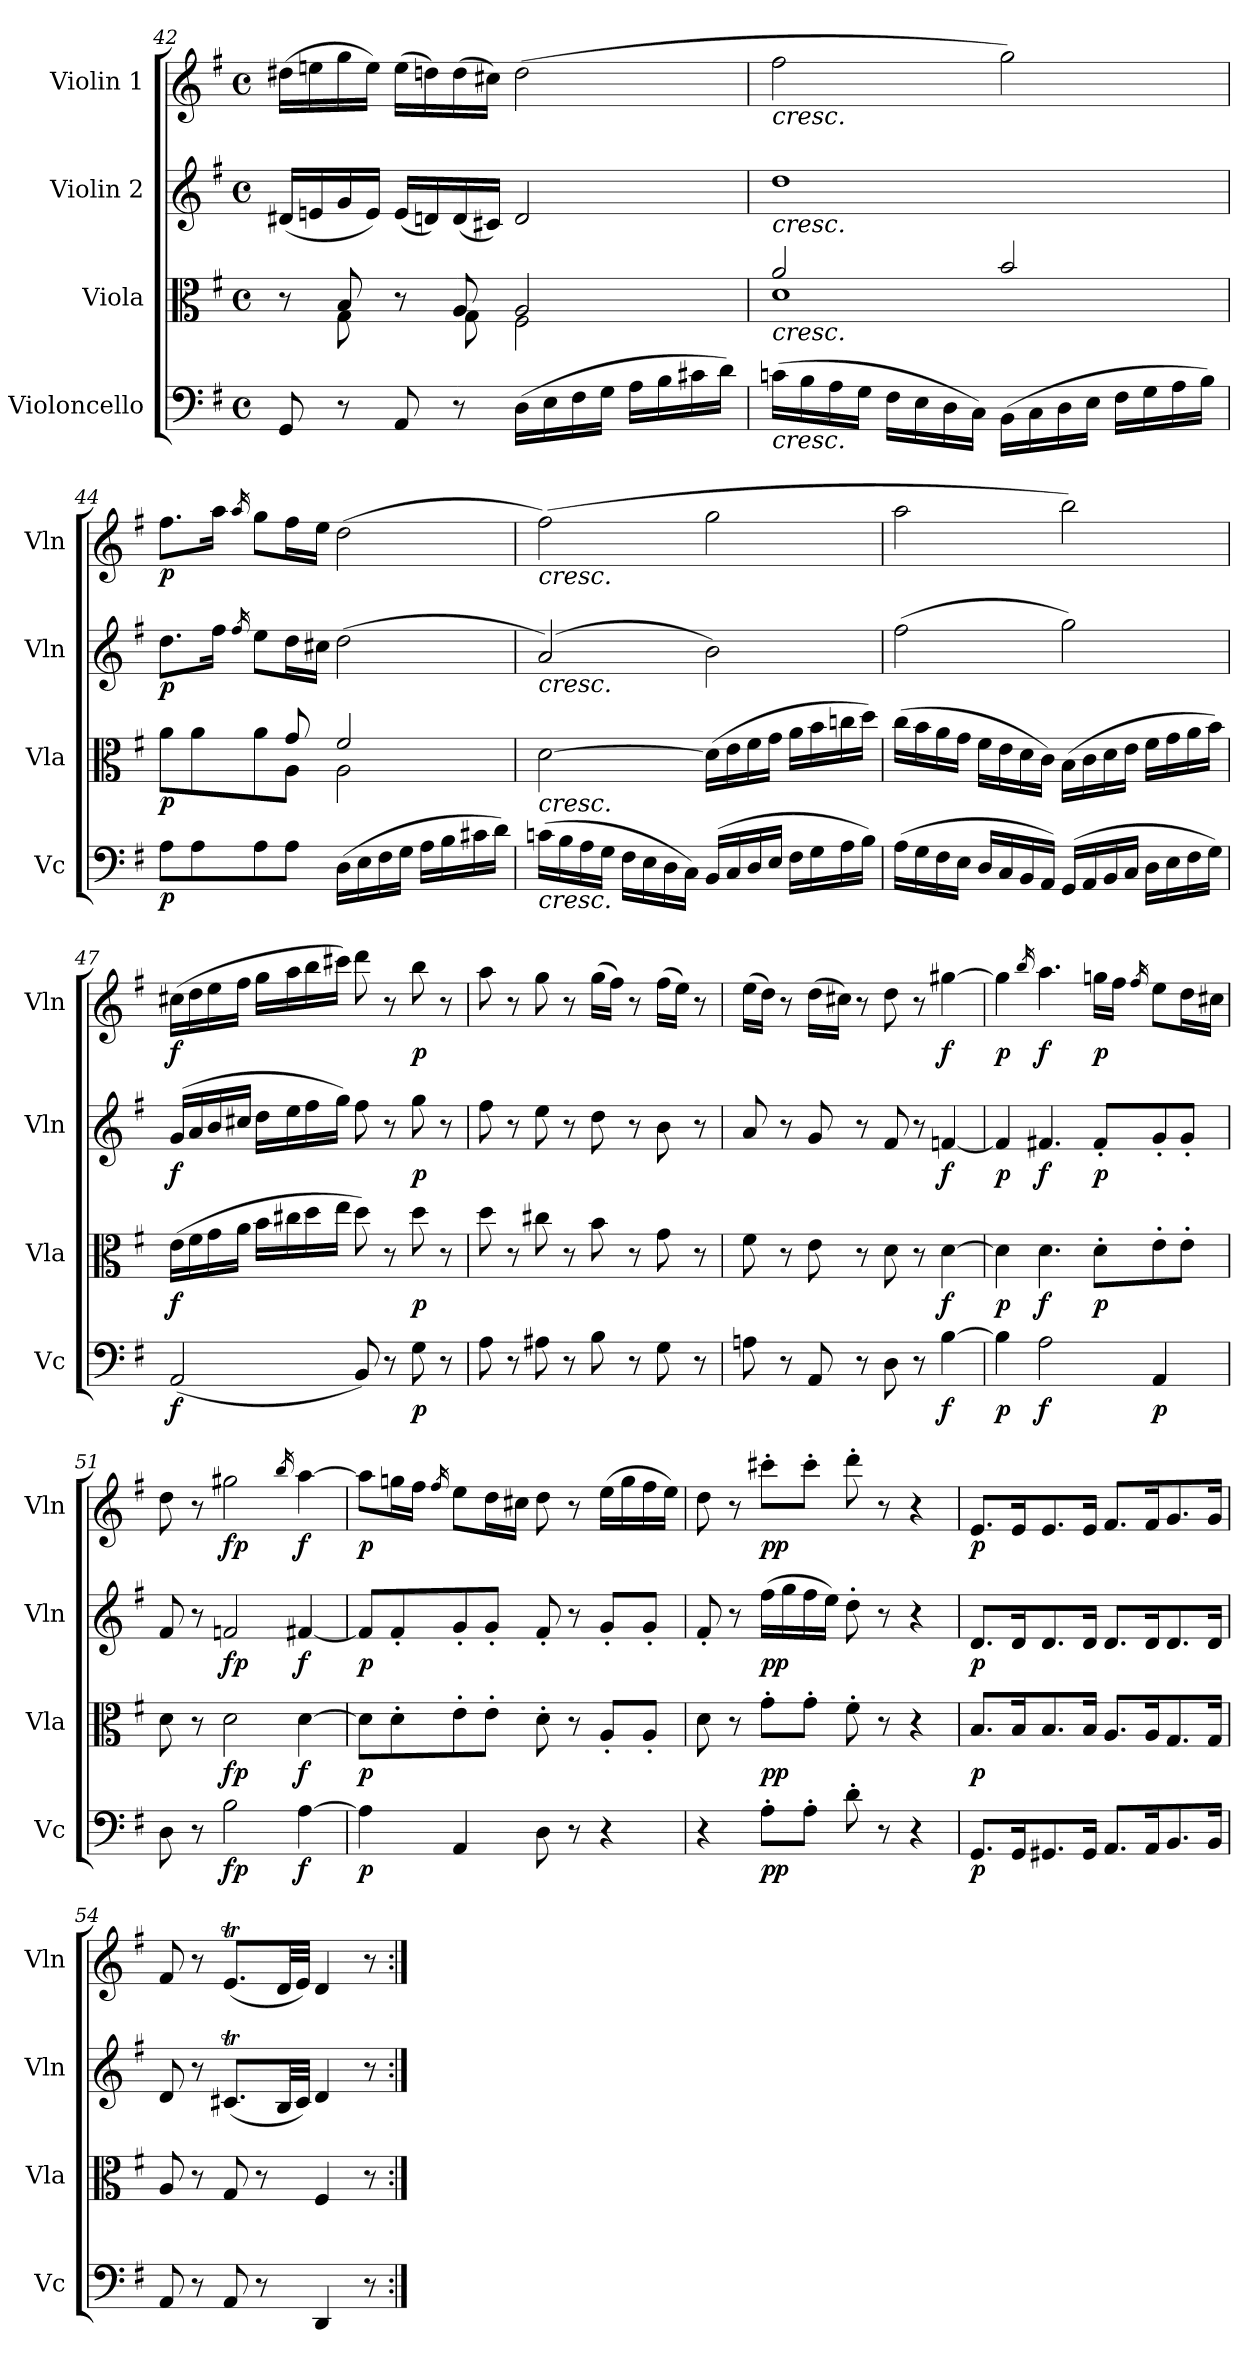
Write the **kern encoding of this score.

**kern	**dynam	**kern	**dynam	**kern	**dynam	**kern	**dynam
*part4	*part4	*part3	*part3	*part2	*part2	*part1	*part1
*staff4	*staff4	*staff3	*staff3	*staff2	*staff2	*staff1	*staff1
*I"Violoncello	*	*I"Viola	*	*I"Violin 2	*	*I"Violin 1	*
*I'Vc	*	*I'Vla	*	*I'Vln	*	*I'Vln	*
*clefF4	*	*clefC3	*	*clefG2	*	*clefG2	*
*k[f#]	*	*k[f#]	*	*k[f#]	*	*k[f#]	*
*M4/4	*	*M4/4	*	*M4/4	*	*M4/4	*
*met(c)	*	*met(c)	*	*met(c)	*	*met(c)	*
=42	=42	=42	=42	=42	=42	=42	=42
*	*	*^	*	*	*	*	*
8GG/	.	8r	8ryy	.	(16d#X/LL	.	(16dd#X\LL	.
.	.	.	.	.	16en/	.	16een\	.
8r	.	8B/	8G\	.	16g/	.	16gg\	.
.	.	.	.	.	16e/JJ)	.	16ee\JJ)	.
8AA/	.	8r	8ryy	.	(16e/LL	.	(16ee\LL	.
.	.	.	.	.	16dn/)	.	16ddn\)	.
8r	.	8A/	8G\	.	(16d/	.	(16dd\	.
.	.	.	.	.	16c#X/JJ)	.	16cc#X\JJ)	.
(16D\LL	.	2A/	2F#\	.	2d/	.	(2dd\	.
16E\	.	.	.	.	.	.	.	.
16F#\	.	.	.	.	.	.	.	.
16G\JJ	.	.	.	.	.	.	.	.
16A\LL	.	.	.	.	.	.	.	.
16B\	.	.	.	.	.	.	.	.
16c#X\	.	.	.	.	.	.	.	.
16d\JJ)	.	.	.	.	.	.	.	.
!!LO:LB:g=z
=43	=43	=43	=43	=43	=43	=43	=43	=43
!	!	!	!	!	!	!	!LO:TX:b:i:t=cresc.	!
!	!	!	!	!	!LO:TX:b:i:t=cresc.	!	!	!
!	!	!LO:TX:b:i:t=cresc.	!	!	!	!	!	!
!LO:TX:b:i:t=cresc.	!	!	!	!	!	!	!	!
(16cn\LL	.	2a/	1d	.	1dd	.	2ff#\	.
16B\	.	.	.	.	.	.	.	.
16A\	.	.	.	.	.	.	.	.
16G\JJ	.	.	.	.	.	.	.	.
16F#\LL	.	.	.	.	.	.	.	.
16E\	.	.	.	.	.	.	.	.
16D\	.	.	.	.	.	.	.	.
16C\JJ)	.	.	.	.	.	.	.	.
(16BB\LL	.	2b/	.	.	.	.	2gg\)	.
16C\	.	.	.	.	.	.	.	.
16D\	.	.	.	.	.	.	.	.
16E\JJ	.	.	.	.	.	.	.	.
16F#\LL	.	.	.	.	.	.	.	.
16G\	.	.	.	.	.	.	.	.
16A\	.	.	.	.	.	.	.	.
16B\JJ)	.	.	.	.	.	.	.	.
=44	=44	=44	=44	=44	=44	=44	=44	=44
!	!LO:DY:b	!	!	!LO:DY:b	!	!LO:DY:b	!	!LO:DY:b
8A\L	p	8a\L	4ryy	p	8.dd\L	p	8.ff#\L	p
8A\	.	8a\	.	.	.	.	.	.
.	.	.	.	.	16ff#\Jk	.	16aa\Jk	.
.	.	.	.	.	16qff#/	.	16qaa/	.
8A\	.	8a\	8ryy	.	8ee\L	.	8gg\L	.
8A\J	.	8A\J	8g/	.	16dd\L	.	16ff#\L	.
.	.	.	.	.	16cc#X\JJ	.	16ee\JJ	.
(16D\LL	.	2f#/	2A\	.	(2dd\	.	(2dd\	.
16E\	.	.	.	.	.	.	.	.
16F#\	.	.	.	.	.	.	.	.
16G\JJ	.	.	.	.	.	.	.	.
16A\LL	.	.	.	.	.	.	.	.
16B\	.	.	.	.	.	.	.	.
16c#X\	.	.	.	.	.	.	.	.
16d\JJ)	.	.	.	.	.	.	.	.
*	*	*v	*v	*	*	*	*	*
=45	=45	=45	=45	=45	=45	=45	=45
!	!	!	!	!	!	!LO:TX:b:i:t=cresc.	!
!	!	!	!	!LO:TX:b:i:t=cresc.	!	!	!
!	!	!LO:TX:b:i:t=cresc.	!	!	!	!	!
!LO:TX:b:i:t=cresc.	!	!	!	!	!	!	!
(16cn\LL	.	[2d\	.	(2a/)	.	(2ff#\)	.
16B\	.	.	.	.	.	.	.
16A\	.	.	.	.	.	.	.
16G\JJ	.	.	.	.	.	.	.
16F#\LL	.	.	.	.	.	.	.
16E\	.	.	.	.	.	.	.
16D\	.	.	.	.	.	.	.
16C\JJ)	.	.	.	.	.	.	.
(16BB/LL	.	(16d\LL]	.	2b\)	.	2gg\	.
16C/	.	16e\	.	.	.	.	.
16D/	.	16f#\	.	.	.	.	.
16E/JJ	.	16g\JJ	.	.	.	.	.
16F#\LL	.	16a\LL	.	.	.	.	.
16G\	.	16b\	.	.	.	.	.
16A\	.	16ccn\	.	.	.	.	.
16B\JJ)	.	16dd\JJ)	.	.	.	.	.
!!LO:LB:g=z
=46	=46	=46	=46	=46	=46	=46	=46
(16A\LL	.	(16cc\LL	.	(2ff#\	.	2aa\	.
16G\	.	16b\	.	.	.	.	.
16F#\	.	16a\	.	.	.	.	.
16E\JJ	.	16g\JJ	.	.	.	.	.
16D/LL	.	16f#\LL	.	.	.	.	.
16C/	.	16e\	.	.	.	.	.
16BB/	.	16d\	.	.	.	.	.
16AA/JJ)	.	16c\JJ)	.	.	.	.	.
(16GG/LL	.	(16B\LL	.	2gg\)	.	2bb\)	.
16AA/	.	16c\	.	.	.	.	.
16BB/	.	16d\	.	.	.	.	.
16C/JJ	.	16e\JJ	.	.	.	.	.
16D\LL	.	16f#\LL	.	.	.	.	.
16E\	.	16g\	.	.	.	.	.
16F#\	.	16a\	.	.	.	.	.
16G\JJ)	.	16b\JJ)	.	.	.	.	.
=47	=47	=47	=47	=47	=47	=47	=47
!	!LO:DY:b	!	!LO:DY:b	!	!LO:DY:b	!	!LO:DY:b
(2AA/	f	(16e\LL	f	(16g/LL	f	(16cc#X\LL	f
.	.	16f#\	.	16a/	.	16dd\	.
.	.	16g\	.	16b/	.	16ee\	.
.	.	16a\JJ	.	16cc#X/JJ	.	16ff#\JJ	.
.	.	16b\LL	.	16dd\LL	.	16gg\LL	.
.	.	16cc#X\	.	16ee\	.	16aa\	.
.	.	16dd\	.	16ff#\	.	16bb\	.
.	.	16ee\JJ	.	16gg\JJ)	.	16ccc#X\JJ)	.
8BB/)	.	8dd\)	.	8ff#\	.	8ddd\	.
8r	.	8r	.	8r	.	8r	.
!	!LO:DY:b	!	!LO:DY:b	!	!LO:DY:b	!	!LO:DY:b
8G\	p	8dd\	p	8gg\	p	8bb\	p
8r	.	8r	.	8r	.	8r	.
!!LO:LB:g=z
=48	=48	=48	=48	=48	=48	=48	=48
8A\	.	8dd\	.	8ff#\	.	8aa\	.
8r	.	8r	.	8r	.	8r	.
8A#X\	.	8cc#X\	.	8ee\	.	8gg\	.
8r	.	8r	.	8r	.	8r	.
8B\	.	8b\	.	8dd\	.	(16gg\LL	.
.	.	.	.	.	.	16ff#\JJ)	.
8r	.	8r	.	8r	.	8r	.
8G\	.	8g\	.	8b\	.	(16ff#\LL	.
.	.	.	.	.	.	16ee\JJ)	.
8r	.	8r	.	8r	.	8r	.
=49	=49	=49	=49	=49	=49	=49	=49
8An\	.	8f#\	.	8a/	.	(16ee\LL	.
.	.	.	.	.	.	16dd\JJ)	.
8r	.	8r	.	8r	.	8r	.
8AA/	.	8e\	.	8g/	.	(16dd\LL	.
.	.	.	.	.	.	16cc#X\JJ)	.
8r	.	8r	.	8r	.	8r	.
8D\	.	8d\	.	8f#/	.	8dd\	.
8r	.	8r	.	8r	.	8r	.
!	!LO:DY:b	!	!LO:DY:b	!	!LO:DY:b	!	!LO:DY:b
[4B\	f	[4d\	f	[4fn/	f	[4gg#X\	f
=50	=50	=50	=50	=50	=50	=50	=50
!	!LO:DY:b	!	!LO:DY:b	!	!LO:DY:b	!	!LO:DY:b
4B\]	p	4d\]	p	4f/]	p	4gg#\]	p
.	.	.	.	.	.	16qbb/	.
!	!LO:DY:b	!	!LO:DY:b	!	!LO:DY:b	!	!LO:DY:b
2A\	f	4.d\	f	4.f#X/	f	4.aa\	f
!	!	!	!LO:DY:b	!	!LO:DY:b	!	!LO:DY:b
.	.	8d'\L	p	8f#'/L	p	16ggn\LL	p
.	.	.	.	.	.	16ff#\JJ	.
.	.	.	.	.	.	16qff#/	.
!	!LO:DY:b	!	!	!	!	!	!
4AA/	p	8e'\	.	8g'/	.	8ee\L	.
.	.	8e'\J	.	8g'/J	.	16dd\L	.
.	.	.	.	.	.	16cc#X\JJ	.
=51	=51	=51	=51	=51	=51	=51	=51
8D\	.	8d\	.	8f#/	.	8dd\	.
8r	.	8r	.	8r	.	8r	.
!	!LO:DY:b	!	!LO:DY:b	!	!LO:DY:b	!	!LO:DY:b
2B\	fp	2d\	fp	2fn/	fp	2gg#X\	fp
.	.	.	.	.	.	16qbb/	.
!	!LO:DY:b	!	!LO:DY:b	!	!LO:DY:b	!	!LO:DY:b
[4A\	f	[4d\	f	[4f#X/	f	[4aa\	f
=52	=52	=52	=52	=52	=52	=52	=52
!	!LO:DY:b	!	!LO:DY:b	!	!LO:DY:b	!	!LO:DY:b
4A\]	p	8d\L]	p	8f#/L]	p	8aa\L]	p
.	.	8d'\	.	8f#'/	.	16ggn\L	.
.	.	.	.	.	.	16ff#\JJ	.
.	.	.	.	.	.	16qff#/	.
4AA/	.	8e'\	.	8g'/	.	8ee\L	.
.	.	8e'\J	.	8g'/J	.	16dd\L	.
.	.	.	.	.	.	16cc#X\JJ	.
8D\	.	8d'\	.	8f#'/	.	8dd\	.
8r	.	8r	.	8r	.	8r	.
4r	.	8A'/L	.	8g'/L	.	(16ee\LL	.
.	.	.	.	.	.	16gg\	.
.	.	8A'/J	.	8g'/J	.	16ff#\	.
.	.	.	.	.	.	16ee\JJ)	.
=53	=53	=53	=53	=53	=53	=53	=53
4r	.	8d\	.	8f#'/	.	8dd\	.
.	.	8r	.	8r	.	8r	.
!	!LO:DY:b	!	!LO:DY:b	!	!LO:DY:b	!	!LO:DY:b
8A'\L	pp	8g'\L	pp	(16ff#\LL	pp	8ccc#X'\L	pp
.	.	.	.	16gg\	.	.	.
8A'\J	.	8g'\J	.	16ff#\	.	8ccc#'\J	.
.	.	.	.	16ee\JJ)	.	.	.
8d'\	.	8f#'\	.	8dd'\	.	8ddd'\	.
8r	.	8r	.	8r	.	8r	.
4r	.	4r	.	4r	.	4r	.
!!LO:PB:g=z
=54	=54	=54	=54	=54	=54	=54	=54
!	!LO:DY:b	!	!LO:DY:b	!	!LO:DY:b	!	!LO:DY:b
8.GG/L	p	8.B/L	p	8.d/L	p	8.e/L	p
16GG/K	.	16B/K	.	16d/K	.	16e/K	.
8.GG#X/	.	8.B/	.	8.d/	.	8.e/	.
16GG#/Jk	.	16B/Jk	.	16d/Jk	.	16e/Jk	.
8.AA/L	.	8.A/L	.	8.d/L	.	8.f#/L	.
16AA/K	.	16A/K	.	16d/K	.	16f#/K	.
8.BB/	.	8.G/	.	8.d/	.	8.g/	.
16BB/Jk	.	16G/Jk	.	16d/Jk	.	16g/Jk	.
!!LO:LB:g=z
=54X1	=54X1	=54X1	=54X1	=54X1	=54X1	=54X1	=54X1
8AA/	.	8A/	.	8d/	.	8f#/	.
8r	.	8r	.	8r	.	8r	.
8AA/	.	8G/	.	(8.c#Xt/L	.	(8.eT/L	.
8r	.	8r	.	.	.	.	.
.	.	.	.	32B/LL	.	32d/LL	.
.	.	.	.	32c#/JJJ)	.	32e/JJJ)	.
4DD/	.	4F#/	.	4d/	.	4d/	.
8r	.	8r	.	8r	.	8r	.
=:|!	=:|!	=:|!	=:|!	=:|!	=:|!	=:|!	=:|!
*-	*-	*-	*-	*-	*-	*-	*-
